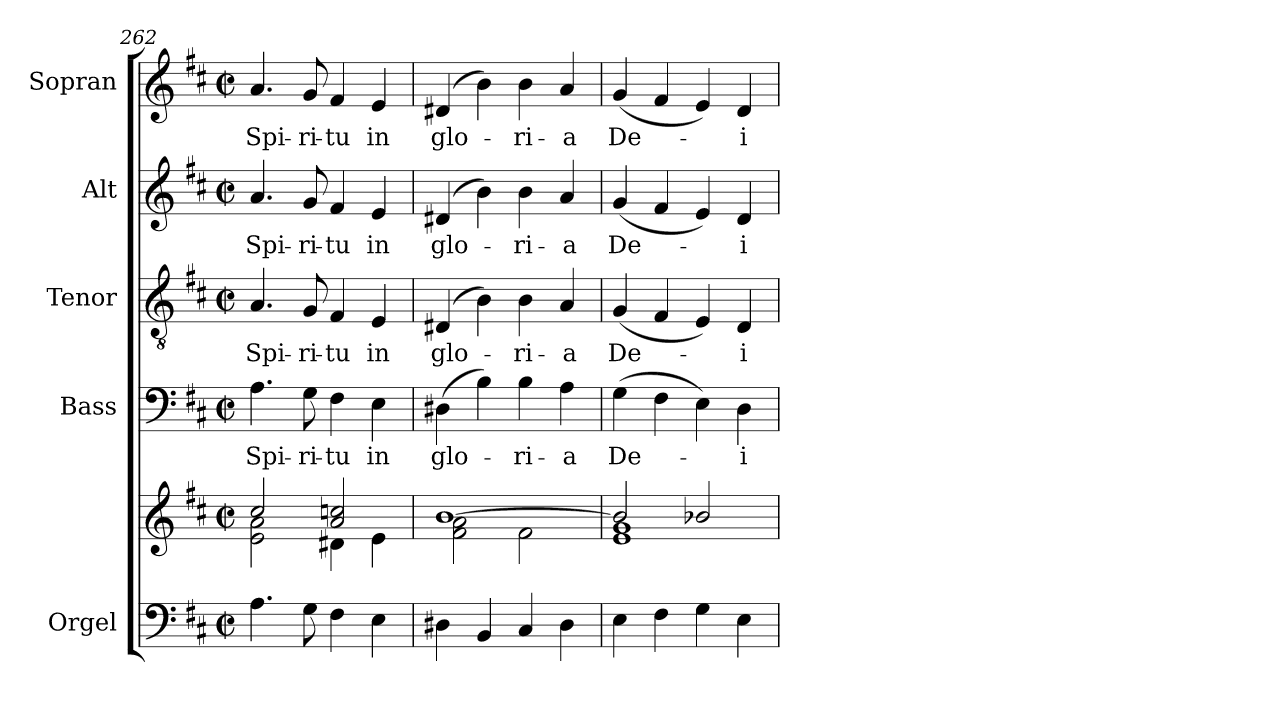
**kern	**kern	**kern	**text	**kern	**text	**kern	**text	**kern	**text
*part5	*part5	*part4	*part4	*part3	*part3	*part2	*part2	*part1	*part1
*staff6	*staff5	*staff4	*staff4	*staff3	*staff3	*staff2	*staff2	*staff1	*staff1
*I"Orgel	*	*I"Bass	*	*I"Tenor	*	*I"Alt	*	*I"Sopran	*
*I'Org.	*	*I'B.	*	*I'T.	*	*I'A.	*	*I'S.	*
*clefF4	*clefG2	*clefF4	*	*clefGv2	*	*clefG2	*	*clefG2	*
*k[f#c#]	*k[f#c#]	*k[f#c#]	*	*k[f#c#]	*	*k[f#c#]	*	*k[f#c#]	*
*D:	*D:	*D:	*	*D:	*	*D:	*	*D:	*
*M2/2	*M2/2	*M2/2	*	*M2/2	*	*M2/2	*	*M2/2	*
*met(c|)	*met(c|)	*met(c|)	*	*met(c|)	*	*met(c|)	*	*met(c|)	*
=262	=262	=262	=262	=262	=262	=262	=262	=262	=262
*	*^	*	*	*	*	*	*	*	*
!	!	!	!	!LO:LY:b	!	!LO:LY:b	!	!LO:LY:b	!	!LO:LY:b
4.A\	2cc#/	2e\ 2a\	4.A\	Spi-	4.A/	Spi-	4.a/	Spi-	4.a/	Spi-
!	!	!	!	!LO:LY:b	!	!LO:LY:b	!	!LO:LY:b	!	!LO:LY:b
8G\	.	.	8G\	-ri-	8G/	-ri-	8g/	-ri-	8g/	-ri-
!	!	!	!	!LO:LY:b	!	!LO:LY:b	!	!LO:LY:b	!	!LO:LY:b
4F#\	2a/ 2ccn/	4d#X\	4F#\	-tu	4F#/	-tu	4f#/	-tu	4f#/	-tu
!	!	!	!	!LO:LY:b	!	!LO:LY:b	!	!LO:LY:b	!	!LO:LY:b
4E\	.	4e\	4E\	in	4E/	in	4e/	in	4e/	in
=263	=263	=263	=263	=263	=263	=263	=263	=263	=263	=263
!	!	!	!	!LO:LY:b	!	!LO:LY:b	!	!LO:LY:b	!	!LO:LY:b
4D#X\	[>1b	2f#\ 2a\	(>4D#X\	glo-	(4D#X/	glo-	(4d#X/	glo-	(4d#X/	glo-
4BB/	.	.	4B\)	.	4B\)	.	4b\)	.	4b\)	.
!	!	!	!	!LO:LY:b	!	!LO:LY:b	!	!LO:LY:b	!	!LO:LY:b
4C#/	.	2f#\	4B\	-ri-	4B\	-ri-	4b\	-ri-	4b\	-ri-
!	!	!	!	!LO:LY:b	!	!LO:LY:b	!	!LO:LY:b	!	!LO:LY:b
4D#\	.	.	4A\	-a	4A/	-a	4a/	-a	4a/	-a
=264	=264	=264	=264	=264	=264	=264	=264	=264	=264	=264
!	!	!	!	!LO:LY:b	!	!LO:LY:b	!	!LO:LY:b	!	!LO:LY:b
4E\	2b/]	1e 1g	(>4G\	De-	(<4G/	De-	(<4g/	De-	(<4g/	De-
4F#\	.	.	4F#\	.	4F#/	.	4f#/	.	4f#/	.
4G\	2b-X/	.	4E\)	.	4E/)	.	4e/)	.	4e/)	.
!	!	!	!	!LO:LY:b	!	!LO:LY:b	!	!LO:LY:b	!	!LO:LY:b
4E\	.	.	4D\	-i	4D/	-i	4d/	-i	4d/	-i
*	*v	*v	*	*	*	*	*	*	*	*
=	=	=	=	=	=	=	=	=	=
*-	*-	*-	*-	*-	*-	*-	*-	*-	*-
